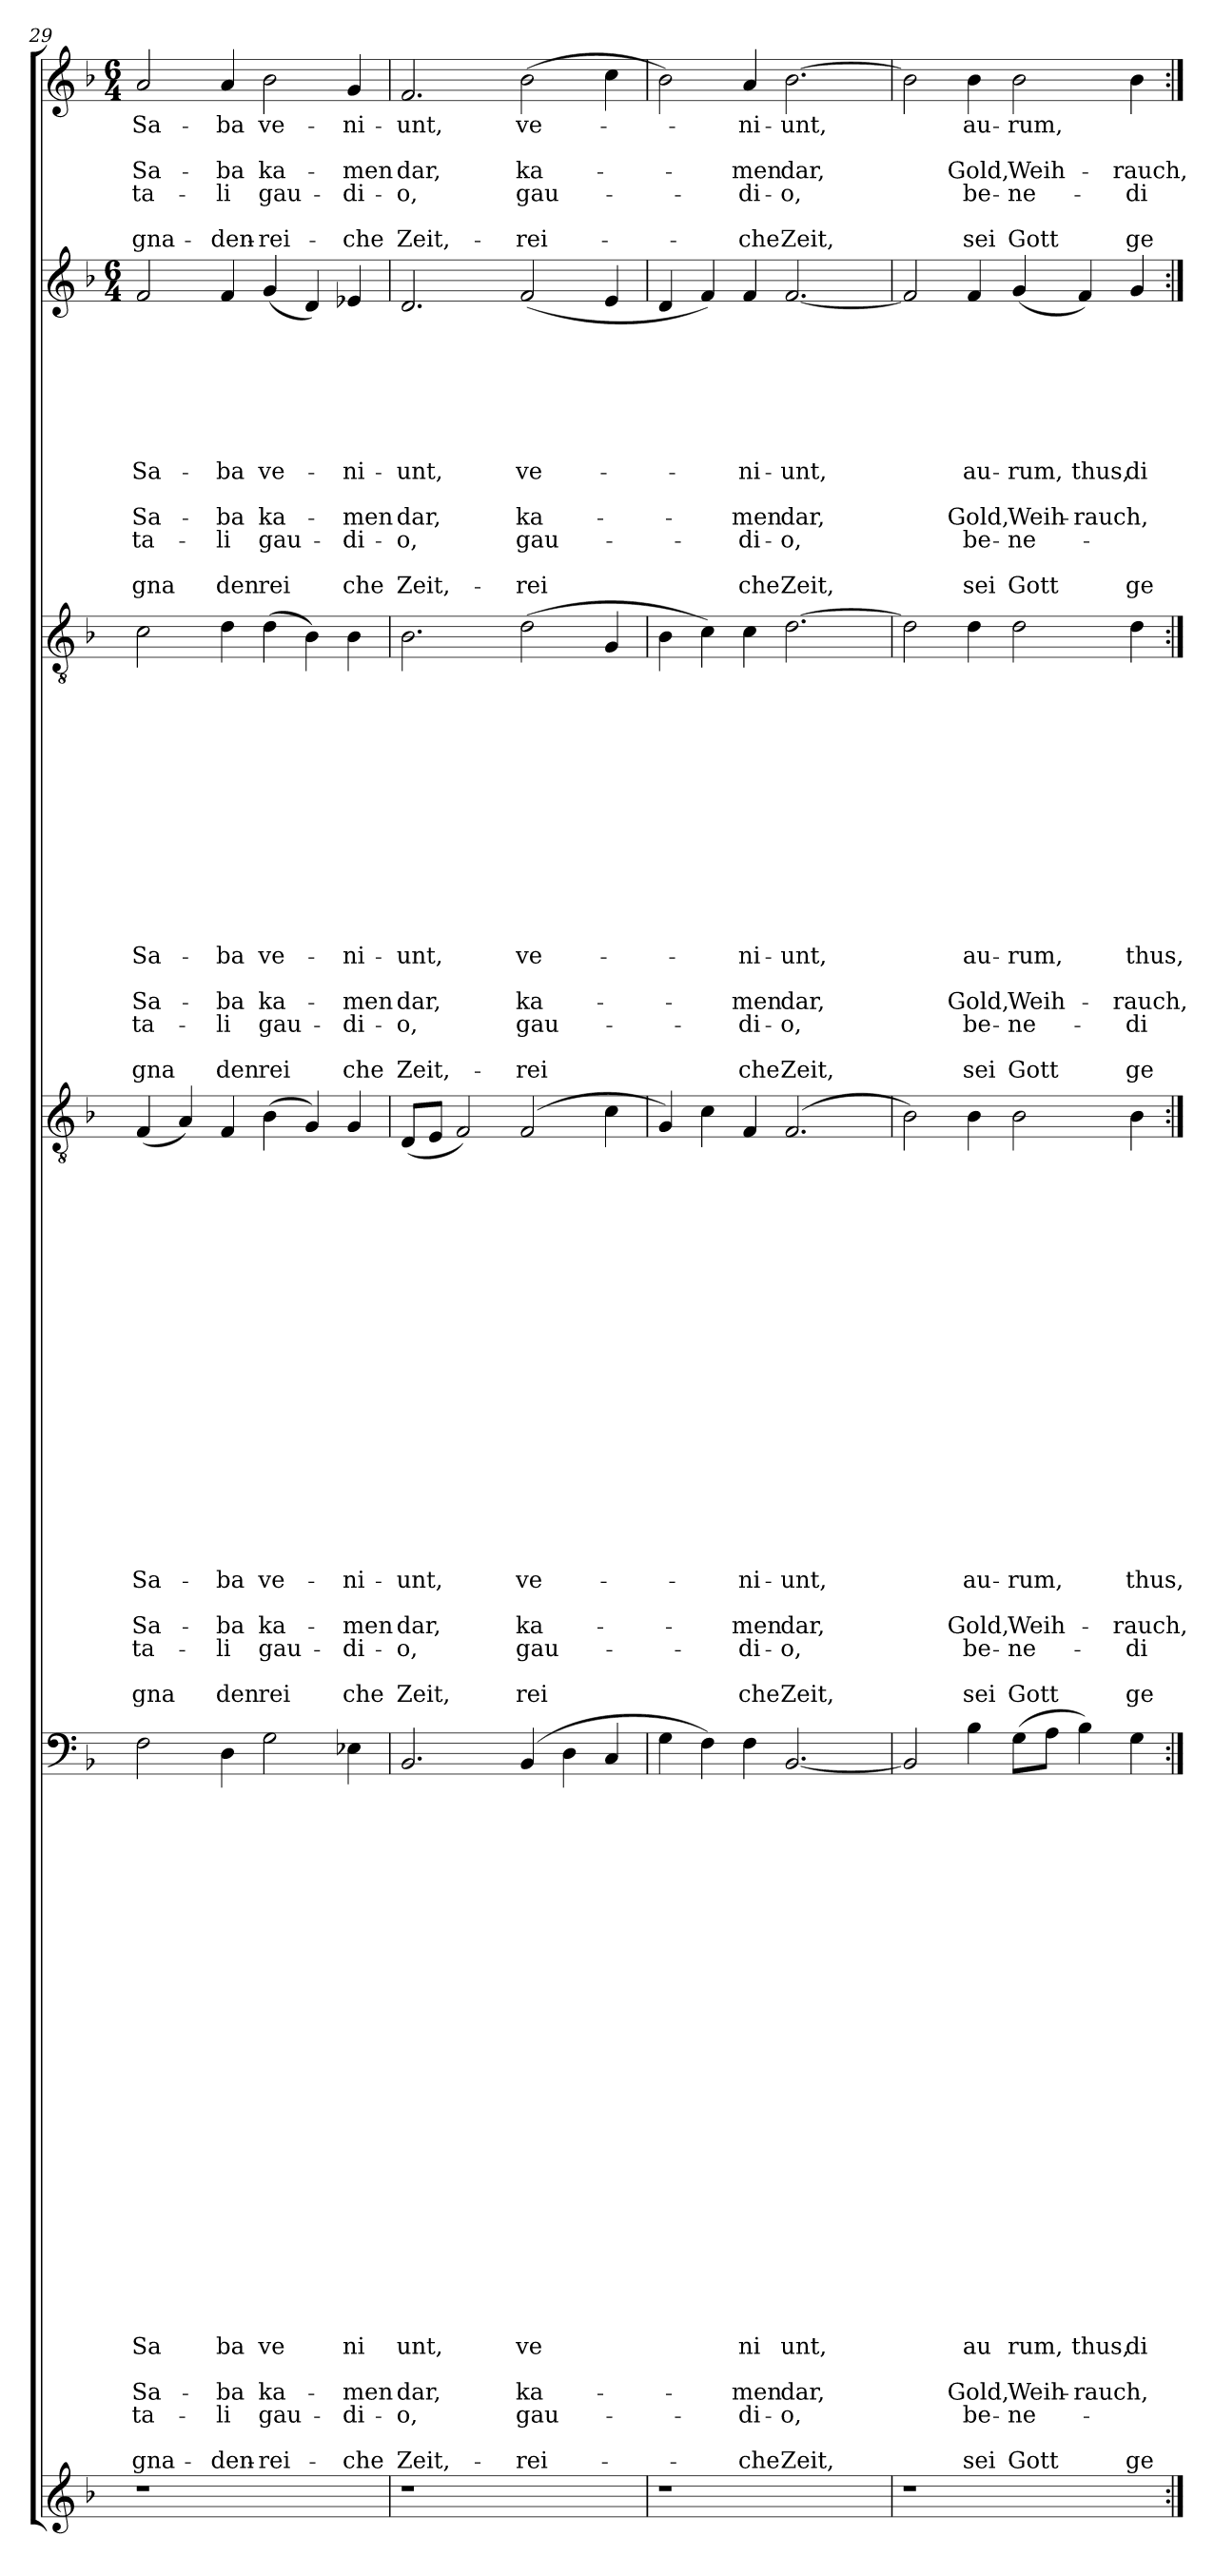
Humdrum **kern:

**kern	**kern	**text	**text	**text	**text	**text	**text	**text	**text	**text	**text	**text	**text	**text	**text	**text	**text	**text	**text	**text	**text	**text	**text	**text	**text	**text	**text	**text	**text	**text	**text	**kern	**text	**text	**text	**text	**text	**text	**text	**text	**text	**text	**text	**text	**text	**text	**text	**text	**text	**text	**text	**text	**text	**text	**text	**text	**kern	**text	**text	**text	**text	**text	**text	**text	**text	**text	**text	**text	**text	**text	**text	**text	**text	**text	**text	**kern	**text	**text	**text	**text	**text	**text	**text	**text	**text	**text	**text	**text	**kern	**text	**text	**text	**text	**text	**text
*part6	*part5	*part5	*part5	*part5	*part5	*part5	*part5	*part5	*part5	*part5	*part5	*part5	*part5	*part5	*part5	*part5	*part5	*part5	*part5	*part5	*part5	*part5	*part5	*part5	*part5	*part5	*part5	*part5	*part5	*part5	*part5	*part4	*part4	*part4	*part4	*part4	*part4	*part4	*part4	*part4	*part4	*part4	*part4	*part4	*part4	*part4	*part4	*part4	*part4	*part4	*part4	*part4	*part4	*part4	*part4	*part4	*part3	*part3	*part3	*part3	*part3	*part3	*part3	*part3	*part3	*part3	*part3	*part3	*part3	*part3	*part3	*part3	*part3	*part3	*part3	*part2	*part2	*part2	*part2	*part2	*part2	*part2	*part2	*part2	*part2	*part2	*part2	*part2	*part1	*part1	*part1	*part1	*part1	*part1	*part1
*staff6	*staff5	*staff5	*staff5	*staff5	*staff5	*staff5	*staff5	*staff5	*staff5	*staff5	*staff5	*staff5	*staff5	*staff5	*staff5	*staff5	*staff5	*staff5	*staff5	*staff5	*staff5	*staff5	*staff5	*staff5	*staff5	*staff5	*staff5	*staff5	*staff5	*staff5	*staff5	*staff4	*staff4	*staff4	*staff4	*staff4	*staff4	*staff4	*staff4	*staff4	*staff4	*staff4	*staff4	*staff4	*staff4	*staff4	*staff4	*staff4	*staff4	*staff4	*staff4	*staff4	*staff4	*staff4	*staff4	*staff4	*staff3	*staff3	*staff3	*staff3	*staff3	*staff3	*staff3	*staff3	*staff3	*staff3	*staff3	*staff3	*staff3	*staff3	*staff3	*staff3	*staff3	*staff3	*staff3	*staff2	*staff2	*staff2	*staff2	*staff2	*staff2	*staff2	*staff2	*staff2	*staff2	*staff2	*staff2	*staff2	*staff1	*staff1	*staff1	*staff1	*staff1	*staff1	*staff1
*clefG2	*clefF4	*	*	*	*	*	*	*	*	*	*	*	*	*	*	*	*	*	*	*	*	*	*	*	*	*	*	*	*	*	*	*clefGv2	*	*	*	*	*	*	*	*	*	*	*	*	*	*	*	*	*	*	*	*	*	*	*	*	*clefGv2	*	*	*	*	*	*	*	*	*	*	*	*	*	*	*	*	*	*	*clefG2	*	*	*	*	*	*	*	*	*	*	*	*	*clefG2	*	*	*	*	*	*
*k[b-]	*k[b-]	*	*	*	*	*	*	*	*	*	*	*	*	*	*	*	*	*	*	*	*	*	*	*	*	*	*	*	*	*	*	*k[b-]	*	*	*	*	*	*	*	*	*	*	*	*	*	*	*	*	*	*	*	*	*	*	*	*	*k[b-]	*	*	*	*	*	*	*	*	*	*	*	*	*	*	*	*	*	*	*k[b-]	*	*	*	*	*	*	*	*	*	*	*	*	*k[b-]	*	*	*	*	*	*
*F:	*F:	*	*	*	*	*	*	*	*	*	*	*	*	*	*	*	*	*	*	*	*	*	*	*	*	*	*	*	*	*	*	*F:	*	*	*	*	*	*	*	*	*	*	*	*	*	*	*	*	*	*	*	*	*	*	*	*	*F:	*	*	*	*	*	*	*	*	*	*	*	*	*	*	*	*	*	*	*F:	*	*	*	*	*	*	*	*	*	*	*	*	*F:	*	*	*	*	*	*
*	*	*	*	*	*	*	*	*	*	*	*	*	*	*	*	*	*	*	*	*	*	*	*	*	*	*	*	*	*	*	*	*	*	*	*	*	*	*	*	*	*	*	*	*	*	*	*	*	*	*	*	*	*	*	*	*	*	*	*	*	*	*	*	*	*	*	*	*	*	*	*	*	*	*	*	*M6/4	*	*	*	*	*	*	*	*	*	*	*	*	*M6/4	*	*	*	*	*	*
=29	=29	=29	=29	=29	=29	=29	=29	=29	=29	=29	=29	=29	=29	=29	=29	=29	=29	=29	=29	=29	=29	=29	=29	=29	=29	=29	=29	=29	=29	=29	=29	=29	=29	=29	=29	=29	=29	=29	=29	=29	=29	=29	=29	=29	=29	=29	=29	=29	=29	=29	=29	=29	=29	=29	=29	=29	=29	=29	=29	=29	=29	=29	=29	=29	=29	=29	=29	=29	=29	=29	=29	=29	=29	=29	=29	=29	=29	=29	=29	=29	=29	=29	=29	=29	=29	=29	=29	=29	=29	=29	=29	=29	=29	=29	=29
!	!	!	!	!	!	!	!	!	!	!	!	!	!	!	!	!	!	!	!	!	!	!	!	!	!	!LO:LY:b	!	!LO:LY:b	!LO:LY:b	!	!LO:LY:b	!	!	!	!	!	!	!	!	!	!	!	!	!	!	!	!	!	!	!	!LO:LY:b	!	!LO:LY:b	!LO:LY:b	!	!LO:LY:b	!	!	!	!	!	!	!	!	!	!	!	!	!	!LO:LY:b	!	!LO:LY:b	!LO:LY:b	!	!LO:LY:b	!	!	!	!	!	!	!	!LO:LY:b	!	!LO:LY:b	!LO:LY:b	!	!LO:LY:b	!	!LO:LY:b	!	!LO:LY:b	!LO:LY:b	!	!LO:LY:b
1r	2F\	.	.	.	.	.	.	.	.	.	.	.	.	.	.	.	.	.	.	.	.	.	.	.	.	Sa	.	Sa-	-ta-	.	gna-	(<4F/	.	.	.	.	.	.	.	.	.	.	.	.	.	.	.	.	.	.	Sa-	.	Sa-	-ta-	.	gna	2c\	.	.	.	.	.	.	.	.	.	.	.	.	Sa-	.	Sa-	-ta-	.	gna	2f/	.	.	.	.	.	.	Sa-	.	Sa-	-ta-	.	gna	2a/	Sa-	.	Sa-	-ta-	.	gna-
.	.	.	.	.	.	.	.	.	.	.	.	.	.	.	.	.	.	.	.	.	.	.	.	.	.	.	.	.	.	.	.	4A/)	.	.	.	.	.	.	.	.	.	.	.	.	.	.	.	.	.	.	.	.	.	.	.	.	.	.	.	.	.	.	.	.	.	.	.	.	.	.	.	.	.	.	.	.	.	.	.	.	.	.	.	.	.	.	.	.	.	.	.	.	.	.	.
!	!	!	!	!	!	!	!	!	!	!	!	!	!	!	!	!	!	!	!	!	!	!	!	!	!	!LO:LY:b	!	!LO:LY:b	!LO:LY:b	!	!LO:LY:b	!	!	!	!	!	!	!	!	!	!	!	!	!	!	!	!	!	!	!	!LO:LY:b	!	!LO:LY:b	!LO:LY:b	!	!LO:LY:b	!	!	!	!	!	!	!	!	!	!	!	!	!	!LO:LY:b	!	!LO:LY:b	!LO:LY:b	!	!LO:LY:b	!	!	!	!	!	!	!	!LO:LY:b	!	!LO:LY:b	!LO:LY:b	!	!LO:LY:b	!	!LO:LY:b	!	!LO:LY:b	!LO:LY:b	!	!LO:LY:b
.	4D\	.	.	.	.	.	.	.	.	.	.	.	.	.	.	.	.	.	.	.	.	.	.	.	.	ba	.	-ba	-li	.	-den-	4F/	.	.	.	.	.	.	.	.	.	.	.	.	.	.	.	.	.	.	-ba	.	-ba	-li	.	den	4d\	.	.	.	.	.	.	.	.	.	.	.	.	-ba	.	-ba	-li	.	den	4f/	.	.	.	.	.	.	-ba	.	-ba	-li	.	den	4a/	-ba	.	-ba	-li	.	-den-
!	!	!	!	!	!	!	!	!	!	!	!	!	!	!	!	!	!	!	!	!	!	!	!	!	!	!LO:LY:b	!	!LO:LY:b	!LO:LY:b	!	!LO:LY:b	!	!	!	!	!	!	!	!	!	!	!	!	!	!	!	!	!	!	!	!LO:LY:b	!	!LO:LY:b	!LO:LY:b	!	!LO:LY:b	!	!	!	!	!	!	!	!	!	!	!	!	!	!LO:LY:b	!	!LO:LY:b	!LO:LY:b	!	!LO:LY:b	!	!	!	!	!	!	!	!LO:LY:b	!	!LO:LY:b	!LO:LY:b	!	!LO:LY:b	!	!LO:LY:b	!	!LO:LY:b	!LO:LY:b	!	!LO:LY:b
.	2G\	.	.	.	.	.	.	.	.	.	.	.	.	.	.	.	.	.	.	.	.	.	.	.	.	ve	.	ka-	gau-	.	-rei-	(>4B-\	.	.	.	.	.	.	.	.	.	.	.	.	.	.	.	.	.	.	ve-	.	ka-	gau-	.	rei	(>4d\	.	.	.	.	.	.	.	.	.	.	.	.	ve-	.	ka-	gau-	.	rei	(<4g/	.	.	.	.	.	.	ve-	.	ka-	gau-	.	rei	2b-\	ve-	.	ka-	gau-	.	-rei-
2ryy	.	.	.	.	.	.	.	.	.	.	.	.	.	.	.	.	.	.	.	.	.	.	.	.	.	.	.	.	.	.	.	4G/)	.	.	.	.	.	.	.	.	.	.	.	.	.	.	.	.	.	.	.	.	.	.	.	.	4B-\)	.	.	.	.	.	.	.	.	.	.	.	.	.	.	.	.	.	.	4d/)	.	.	.	.	.	.	.	.	.	.	.	.	.	.	.	.	.	.	.
!	!	!	!	!	!	!	!	!	!	!	!	!	!	!	!	!	!	!	!	!	!	!	!	!	!	!LO:LY:b	!	!LO:LY:b	!LO:LY:b	!	!LO:LY:b	!	!	!	!	!	!	!	!	!	!	!	!	!	!	!	!	!	!	!	!LO:LY:b	!	!LO:LY:b	!LO:LY:b	!	!LO:LY:b	!	!	!	!	!	!	!	!	!	!	!	!	!	!LO:LY:b	!	!LO:LY:b	!LO:LY:b	!	!LO:LY:b	!	!	!	!	!	!	!	!LO:LY:b	!	!LO:LY:b	!LO:LY:b	!	!LO:LY:b	!	!LO:LY:b	!	!LO:LY:b	!LO:LY:b	!	!LO:LY:b
.	4E-X\	.	.	.	.	.	.	.	.	.	.	.	.	.	.	.	.	.	.	.	.	.	.	.	.	ni	.	-men	-di-	.	-che	4G/	.	.	.	.	.	.	.	.	.	.	.	.	.	.	.	.	.	.	-ni-	.	-men	-di-	.	che	4B-\	.	.	.	.	.	.	.	.	.	.	.	.	-ni-	.	-men	-di-	.	che	4e-X/	.	.	.	.	.	.	-ni-	.	-men	-di-	.	che	4g/	-ni-	.	-men	-di-	.	-che
=30	=30	=30	=30	=30	=30	=30	=30	=30	=30	=30	=30	=30	=30	=30	=30	=30	=30	=30	=30	=30	=30	=30	=30	=30	=30	=30	=30	=30	=30	=30	=30	=30	=30	=30	=30	=30	=30	=30	=30	=30	=30	=30	=30	=30	=30	=30	=30	=30	=30	=30	=30	=30	=30	=30	=30	=30	=30	=30	=30	=30	=30	=30	=30	=30	=30	=30	=30	=30	=30	=30	=30	=30	=30	=30	=30	=30	=30	=30	=30	=30	=30	=30	=30	=30	=30	=30	=30	=30	=30	=30	=30	=30	=30	=30	=30
!	!	!	!	!	!	!	!	!	!	!	!	!	!	!	!	!	!	!	!	!	!	!	!	!	!	!LO:LY:b	!	!LO:LY:b	!LO:LY:b	!	!LO:LY:b	!	!	!	!	!	!	!	!	!	!	!	!	!	!	!	!	!	!	!	!LO:LY:b	!	!LO:LY:b	!LO:LY:b	!	!LO:LY:b	!	!	!	!	!	!	!	!	!	!	!	!	!	!LO:LY:b	!	!LO:LY:b	!LO:LY:b	!	!LO:LY:b	!	!	!	!	!	!	!	!LO:LY:b	!	!LO:LY:b	!LO:LY:b	!	!LO:LY:b	!	!LO:LY:b	!	!LO:LY:b	!LO:LY:b	!	!LO:LY:b
1r	2.BB-/	.	.	.	.	.	.	.	.	.	.	.	.	.	.	.	.	.	.	.	.	.	.	.	.	unt,	.	dar,	-o,	.	Zeit,-	(<8D/L	.	.	.	.	.	.	.	.	.	.	.	.	.	.	.	.	.	.	-unt,	.	dar,	-o,	.	Zeit,	2.B-\	.	.	.	.	.	.	.	.	.	.	.	.	-unt,	.	dar,	-o,	.	Zeit,-	2.d/	.	.	.	.	.	.	-unt,	.	dar,	-o,	.	Zeit,-	2.f/	-unt,	.	dar,	-o,	.	Zeit,-
.	.	.	.	.	.	.	.	.	.	.	.	.	.	.	.	.	.	.	.	.	.	.	.	.	.	.	.	.	.	.	.	8E/J	.	.	.	.	.	.	.	.	.	.	.	.	.	.	.	.	.	.	.	.	.	.	.	.	.	.	.	.	.	.	.	.	.	.	.	.	.	.	.	.	.	.	.	.	.	.	.	.	.	.	.	.	.	.	.	.	.	.	.	.	.	.	.
.	.	.	.	.	.	.	.	.	.	.	.	.	.	.	.	.	.	.	.	.	.	.	.	.	.	.	.	.	.	.	.	2F/)	.	.	.	.	.	.	.	.	.	.	.	.	.	.	.	.	.	.	.	.	.	.	.	.	.	.	.	.	.	.	.	.	.	.	.	.	.	.	.	.	.	.	.	.	.	.	.	.	.	.	.	.	.	.	.	.	.	.	.	.	.	.	.
!	!	!	!	!	!	!	!	!	!	!	!	!	!	!	!	!	!	!	!	!	!	!	!	!	!	!LO:LY:b	!	!LO:LY:b	!LO:LY:b	!	!LO:LY:b	!	!	!	!	!	!	!	!	!	!	!	!	!	!	!	!	!	!	!	!LO:LY:b	!	!LO:LY:b	!LO:LY:b	!	!LO:LY:b	!	!	!	!	!	!	!	!	!	!	!	!	!	!LO:LY:b	!	!LO:LY:b	!LO:LY:b	!	!LO:LY:b	!	!	!	!	!	!	!	!LO:LY:b	!	!LO:LY:b	!LO:LY:b	!	!LO:LY:b	!	!LO:LY:b	!	!LO:LY:b	!LO:LY:b	!	!LO:LY:b
.	(4BB-/	.	.	.	.	.	.	.	.	.	.	.	.	.	.	.	.	.	.	.	.	.	.	.	.	ve	.	ka-	gau-	.	-rei-	(2F/	.	.	.	.	.	.	.	.	.	.	.	.	.	.	.	.	.	.	ve-	.	ka-	gau-	.	rei	(>2d\	.	.	.	.	.	.	.	.	.	.	.	.	ve-	.	ka-	gau-	.	-rei	(<2f/	.	.	.	.	.	.	ve-	.	ka-	gau-	.	-rei	(>2b-\	ve-	.	ka-	gau-	.	-rei-
2ryy	4D\	.	.	.	.	.	.	.	.	.	.	.	.	.	.	.	.	.	.	.	.	.	.	.	.	.	.	.	.	.	.	.	.	.	.	.	.	.	.	.	.	.	.	.	.	.	.	.	.	.	.	.	.	.	.	.	.	.	.	.	.	.	.	.	.	.	.	.	.	.	.	.	.	.	.	.	.	.	.	.	.	.	.	.	.	.	.	.	.	.	.	.	.	.	.
.	4C/	.	.	.	.	.	.	.	.	.	.	.	.	.	.	.	.	.	.	.	.	.	.	.	.	.	.	.	.	.	.	4c\	.	.	.	.	.	.	.	.	.	.	.	.	.	.	.	.	.	.	.	.	.	.	.	.	4G/	.	.	.	.	.	.	.	.	.	.	.	.	.	.	.	.	.	.	4e/	.	.	.	.	.	.	.	.	.	.	.	.	4cc\	.	.	.	.	.	.
=31	=31	=31	=31	=31	=31	=31	=31	=31	=31	=31	=31	=31	=31	=31	=31	=31	=31	=31	=31	=31	=31	=31	=31	=31	=31	=31	=31	=31	=31	=31	=31	=31	=31	=31	=31	=31	=31	=31	=31	=31	=31	=31	=31	=31	=31	=31	=31	=31	=31	=31	=31	=31	=31	=31	=31	=31	=31	=31	=31	=31	=31	=31	=31	=31	=31	=31	=31	=31	=31	=31	=31	=31	=31	=31	=31	=31	=31	=31	=31	=31	=31	=31	=31	=31	=31	=31	=31	=31	=31	=31	=31	=31	=31	=31	=31
1r	4G\	.	.	.	.	.	.	.	.	.	.	.	.	.	.	.	.	.	.	.	.	.	.	.	.	.	.	.	.	.	.	4G/)	.	.	.	.	.	.	.	.	.	.	.	.	.	.	.	.	.	.	.	.	.	.	.	.	4B-\	.	.	.	.	.	.	.	.	.	.	.	.	.	.	.	.	.	.	4d/	.	.	.	.	.	.	.	.	.	.	.	.	2b-\)	.	.	.	.	.	.
.	4F\)	.	.	.	.	.	.	.	.	.	.	.	.	.	.	.	.	.	.	.	.	.	.	.	.	.	.	.	.	.	.	4c\	.	.	.	.	.	.	.	.	.	.	.	.	.	.	.	.	.	.	.	.	.	.	.	.	4c\)	.	.	.	.	.	.	.	.	.	.	.	.	.	.	.	.	.	.	4f/)	.	.	.	.	.	.	.	.	.	.	.	.	.	.	.	.	.	.	.
!	!	!	!	!	!	!	!	!	!	!	!	!	!	!	!	!	!	!	!	!	!	!	!	!	!	!LO:LY:b	!	!LO:LY:b	!LO:LY:b	!	!LO:LY:b	!	!	!	!	!	!	!	!	!	!	!	!	!	!	!	!	!	!	!	!LO:LY:b	!	!LO:LY:b	!LO:LY:b	!	!LO:LY:b	!	!	!	!	!	!	!	!	!	!	!	!	!	!LO:LY:b	!	!LO:LY:b	!LO:LY:b	!	!LO:LY:b	!	!	!	!	!	!	!	!LO:LY:b	!	!LO:LY:b	!LO:LY:b	!	!LO:LY:b	!	!LO:LY:b	!	!LO:LY:b	!LO:LY:b	!	!LO:LY:b
.	4F\	.	.	.	.	.	.	.	.	.	.	.	.	.	.	.	.	.	.	.	.	.	.	.	.	ni	.	-men	-di-	.	-che	4F/	.	.	.	.	.	.	.	.	.	.	.	.	.	.	.	.	.	.	-ni-	.	-men	-di-	.	che	4c\	.	.	.	.	.	.	.	.	.	.	.	.	-ni-	.	-men	-di-	.	che	4f/	.	.	.	.	.	.	-ni-	.	-men	-di-	.	che	4a/	-ni-	.	-men	-di-	.	-che
!	!	!	!	!	!	!	!	!	!	!	!	!	!	!	!	!	!	!	!	!	!	!	!	!	!	!LO:LY:b	!	!LO:LY:b	!LO:LY:b	!	!LO:LY:b	!	!	!	!	!	!	!	!	!	!	!	!	!	!	!	!	!	!	!	!LO:LY:b	!	!LO:LY:b	!LO:LY:b	!	!LO:LY:b	!	!	!	!	!	!	!	!	!	!	!	!	!	!LO:LY:b	!	!LO:LY:b	!LO:LY:b	!	!LO:LY:b	!	!	!	!	!	!	!	!LO:LY:b	!	!LO:LY:b	!LO:LY:b	!	!LO:LY:b	!	!LO:LY:b	!	!LO:LY:b	!LO:LY:b	!	!LO:LY:b
.	[<2.BB-/	.	.	.	.	.	.	.	.	.	.	.	.	.	.	.	.	.	.	.	.	.	.	.	.	unt,	.	dar,	-o,	.	Zeit,	(2.F/	.	.	.	.	.	.	.	.	.	.	.	.	.	.	.	.	.	.	-unt,	.	dar,	-o,	.	Zeit,	[>2.d\	.	.	.	.	.	.	.	.	.	.	.	.	-unt,	.	dar,	-o,	.	Zeit,	[<2.f/	.	.	.	.	.	.	-unt,	.	dar,	-o,	.	Zeit,	[>2.b-\	-unt,	.	dar,	-o,	.	Zeit,
2ryy	.	.	.	.	.	.	.	.	.	.	.	.	.	.	.	.	.	.	.	.	.	.	.	.	.	.	.	.	.	.	.	.	.	.	.	.	.	.	.	.	.	.	.	.	.	.	.	.	.	.	.	.	.	.	.	.	.	.	.	.	.	.	.	.	.	.	.	.	.	.	.	.	.	.	.	.	.	.	.	.	.	.	.	.	.	.	.	.	.	.	.	.	.	.	.
=32	=32	=32	=32	=32	=32	=32	=32	=32	=32	=32	=32	=32	=32	=32	=32	=32	=32	=32	=32	=32	=32	=32	=32	=32	=32	=32	=32	=32	=32	=32	=32	=32	=32	=32	=32	=32	=32	=32	=32	=32	=32	=32	=32	=32	=32	=32	=32	=32	=32	=32	=32	=32	=32	=32	=32	=32	=32	=32	=32	=32	=32	=32	=32	=32	=32	=32	=32	=32	=32	=32	=32	=32	=32	=32	=32	=32	=32	=32	=32	=32	=32	=32	=32	=32	=32	=32	=32	=32	=32	=32	=32	=32	=32	=32	=32
1r	2BB-/]	.	.	.	.	.	.	.	.	.	.	.	.	.	.	.	.	.	.	.	.	.	.	.	.	.	.	.	.	.	.	2B-\)	.	.	.	.	.	.	.	.	.	.	.	.	.	.	.	.	.	.	.	.	.	.	.	.	2d\]	.	.	.	.	.	.	.	.	.	.	.	.	.	.	.	.	.	.	2f/]	.	.	.	.	.	.	.	.	.	.	.	.	2b-\]	.	.	.	.	.	.
!	!	!	!	!	!	!	!	!	!	!	!	!	!	!	!	!	!	!	!	!	!	!	!	!	!	!LO:LY:b	!	!LO:LY:b	!LO:LY:b	!	!LO:LY:b	!	!	!	!	!	!	!	!	!	!	!	!	!	!	!	!	!	!	!	!LO:LY:b	!	!LO:LY:b	!LO:LY:b	!	!LO:LY:b	!	!	!	!	!	!	!	!	!	!	!	!	!	!LO:LY:b	!	!LO:LY:b	!LO:LY:b	!	!LO:LY:b	!	!	!	!	!	!	!	!LO:LY:b	!	!LO:LY:b	!LO:LY:b	!	!LO:LY:b	!	!LO:LY:b	!	!LO:LY:b	!LO:LY:b	!	!LO:LY:b
.	4B-\	.	.	.	.	.	.	.	.	.	.	.	.	.	.	.	.	.	.	.	.	.	.	.	.	au	.	Gold,	be-	.	sei	4B-\	.	.	.	.	.	.	.	.	.	.	.	.	.	.	.	.	.	.	au-	.	Gold,	be-	.	sei	4d\	.	.	.	.	.	.	.	.	.	.	.	.	au-	.	Gold,	be-	.	sei	4f/	.	.	.	.	.	.	au-	.	Gold,	be-	.	sei	4b-\	au-	.	Gold,	be-	.	sei
!	!	!	!	!	!	!	!	!	!	!	!	!	!	!	!	!	!	!	!	!	!	!	!	!	!	!LO:LY:b	!	!LO:LY:b	!LO:LY:b	!	!LO:LY:b	!	!	!	!	!	!	!	!	!	!	!	!	!	!	!	!	!	!	!	!LO:LY:b	!	!LO:LY:b	!LO:LY:b	!	!LO:LY:b	!	!	!	!	!	!	!	!	!	!	!	!	!	!LO:LY:b	!	!LO:LY:b	!LO:LY:b	!	!LO:LY:b	!	!	!	!	!	!	!	!LO:LY:b	!	!LO:LY:b	!LO:LY:b	!	!LO:LY:b	!	!LO:LY:b	!	!LO:LY:b	!LO:LY:b	!	!LO:LY:b
.	(>8G\L	.	.	.	.	.	.	.	.	.	.	.	.	.	.	.	.	.	.	.	.	.	.	.	.	rum,	.	Weih-	-ne-	.	Gott	2B-\	.	.	.	.	.	.	.	.	.	.	.	.	.	.	.	.	.	.	-rum,	.	Weih-	-ne-	.	Gott	2d\	.	.	.	.	.	.	.	.	.	.	.	.	-rum,	.	Weih-	-ne-	.	Gott	(<4g/	.	.	.	.	.	.	-rum,	.	Weih-	-ne-	.	Gott	2b-\	-rum,	.	Weih-	-ne-	.	Gott
.	8A\J	.	.	.	.	.	.	.	.	.	.	.	.	.	.	.	.	.	.	.	.	.	.	.	.	.	.	.	.	.	.	.	.	.	.	.	.	.	.	.	.	.	.	.	.	.	.	.	.	.	.	.	.	.	.	.	.	.	.	.	.	.	.	.	.	.	.	.	.	.	.	.	.	.	.	.	.	.	.	.	.	.	.	.	.	.	.	.	.	.	.	.	.	.	.
!	!	!	!	!	!	!	!	!	!	!	!	!	!	!	!	!	!	!	!	!	!	!	!	!	!	!LO:LY:b	!	!LO:LY:b	!	!	!	!	!	!	!	!	!	!	!	!	!	!	!	!	!	!	!	!	!	!	!	!	!	!	!	!	!	!	!	!	!	!	!	!	!	!	!	!	!	!	!	!	!	!	!	!	!	!	!	!	!	!	!LO:LY:b	!	!LO:LY:b	!	!	!	!	!	!	!	!	!	!
2ryy	4B-\)	.	.	.	.	.	.	.	.	.	.	.	.	.	.	.	.	.	.	.	.	.	.	.	.	thus,	.	-rauch,	.	.	.	.	.	.	.	.	.	.	.	.	.	.	.	.	.	.	.	.	.	.	.	.	.	.	.	.	.	.	.	.	.	.	.	.	.	.	.	.	.	.	.	.	.	.	.	4f/)	.	.	.	.	.	.	thus,	.	-rauch,	.	.	.	.	.	.	.	.	.	.
!	!	!	!	!	!	!	!	!	!	!	!	!	!	!	!	!	!	!	!	!	!	!	!	!	!	!LO:LY:b	!	!	!	!	!LO:LY:b	!	!	!	!	!	!	!	!	!	!	!	!	!	!	!	!	!	!	!	!LO:LY:b	!	!LO:LY:b	!LO:LY:b	!	!LO:LY:b	!	!	!	!	!	!	!	!	!	!	!	!	!	!LO:LY:b	!	!LO:LY:b	!LO:LY:b	!	!LO:LY:b	!	!	!	!	!	!	!	!LO:LY:b	!	!	!	!	!LO:LY:b	!	!	!	!LO:LY:b	!LO:LY:b	!	!LO:LY:b
.	4G\	.	.	.	.	.	.	.	.	.	.	.	.	.	.	.	.	.	.	.	.	.	.	.	.	di-	.	.	.	.	ge-	4B-\	.	.	.	.	.	.	.	.	.	.	.	.	.	.	.	.	.	.	thus,	.	-rauch,	-di-	.	ge	4d\	.	.	.	.	.	.	.	.	.	.	.	.	thus,	.	-rauch,	-di-	.	ge	4g/	.	.	.	.	.	.	di-	.	.	.	.	ge	4b-\	.	.	-rauch,	-di-	.	ge-
=:|!	=:|!	=:|!	=:|!	=:|!	=:|!	=:|!	=:|!	=:|!	=:|!	=:|!	=:|!	=:|!	=:|!	=:|!	=:|!	=:|!	=:|!	=:|!	=:|!	=:|!	=:|!	=:|!	=:|!	=:|!	=:|!	=:|!	=:|!	=:|!	=:|!	=:|!	=:|!	=:|!	=:|!	=:|!	=:|!	=:|!	=:|!	=:|!	=:|!	=:|!	=:|!	=:|!	=:|!	=:|!	=:|!	=:|!	=:|!	=:|!	=:|!	=:|!	=:|!	=:|!	=:|!	=:|!	=:|!	=:|!	=:|!	=:|!	=:|!	=:|!	=:|!	=:|!	=:|!	=:|!	=:|!	=:|!	=:|!	=:|!	=:|!	=:|!	=:|!	=:|!	=:|!	=:|!	=:|!	=:|!	=:|!	=:|!	=:|!	=:|!	=:|!	=:|!	=:|!	=:|!	=:|!	=:|!	=:|!	=:|!	=:|!	=:|!	=:|!	=:|!	=:|!	=:|!	=:|!
*-	*-	*-	*-	*-	*-	*-	*-	*-	*-	*-	*-	*-	*-	*-	*-	*-	*-	*-	*-	*-	*-	*-	*-	*-	*-	*-	*-	*-	*-	*-	*-	*-	*-	*-	*-	*-	*-	*-	*-	*-	*-	*-	*-	*-	*-	*-	*-	*-	*-	*-	*-	*-	*-	*-	*-	*-	*-	*-	*-	*-	*-	*-	*-	*-	*-	*-	*-	*-	*-	*-	*-	*-	*-	*-	*-	*-	*-	*-	*-	*-	*-	*-	*-	*-	*-	*-	*-	*-	*-	*-	*-	*-	*-	*-	*-
